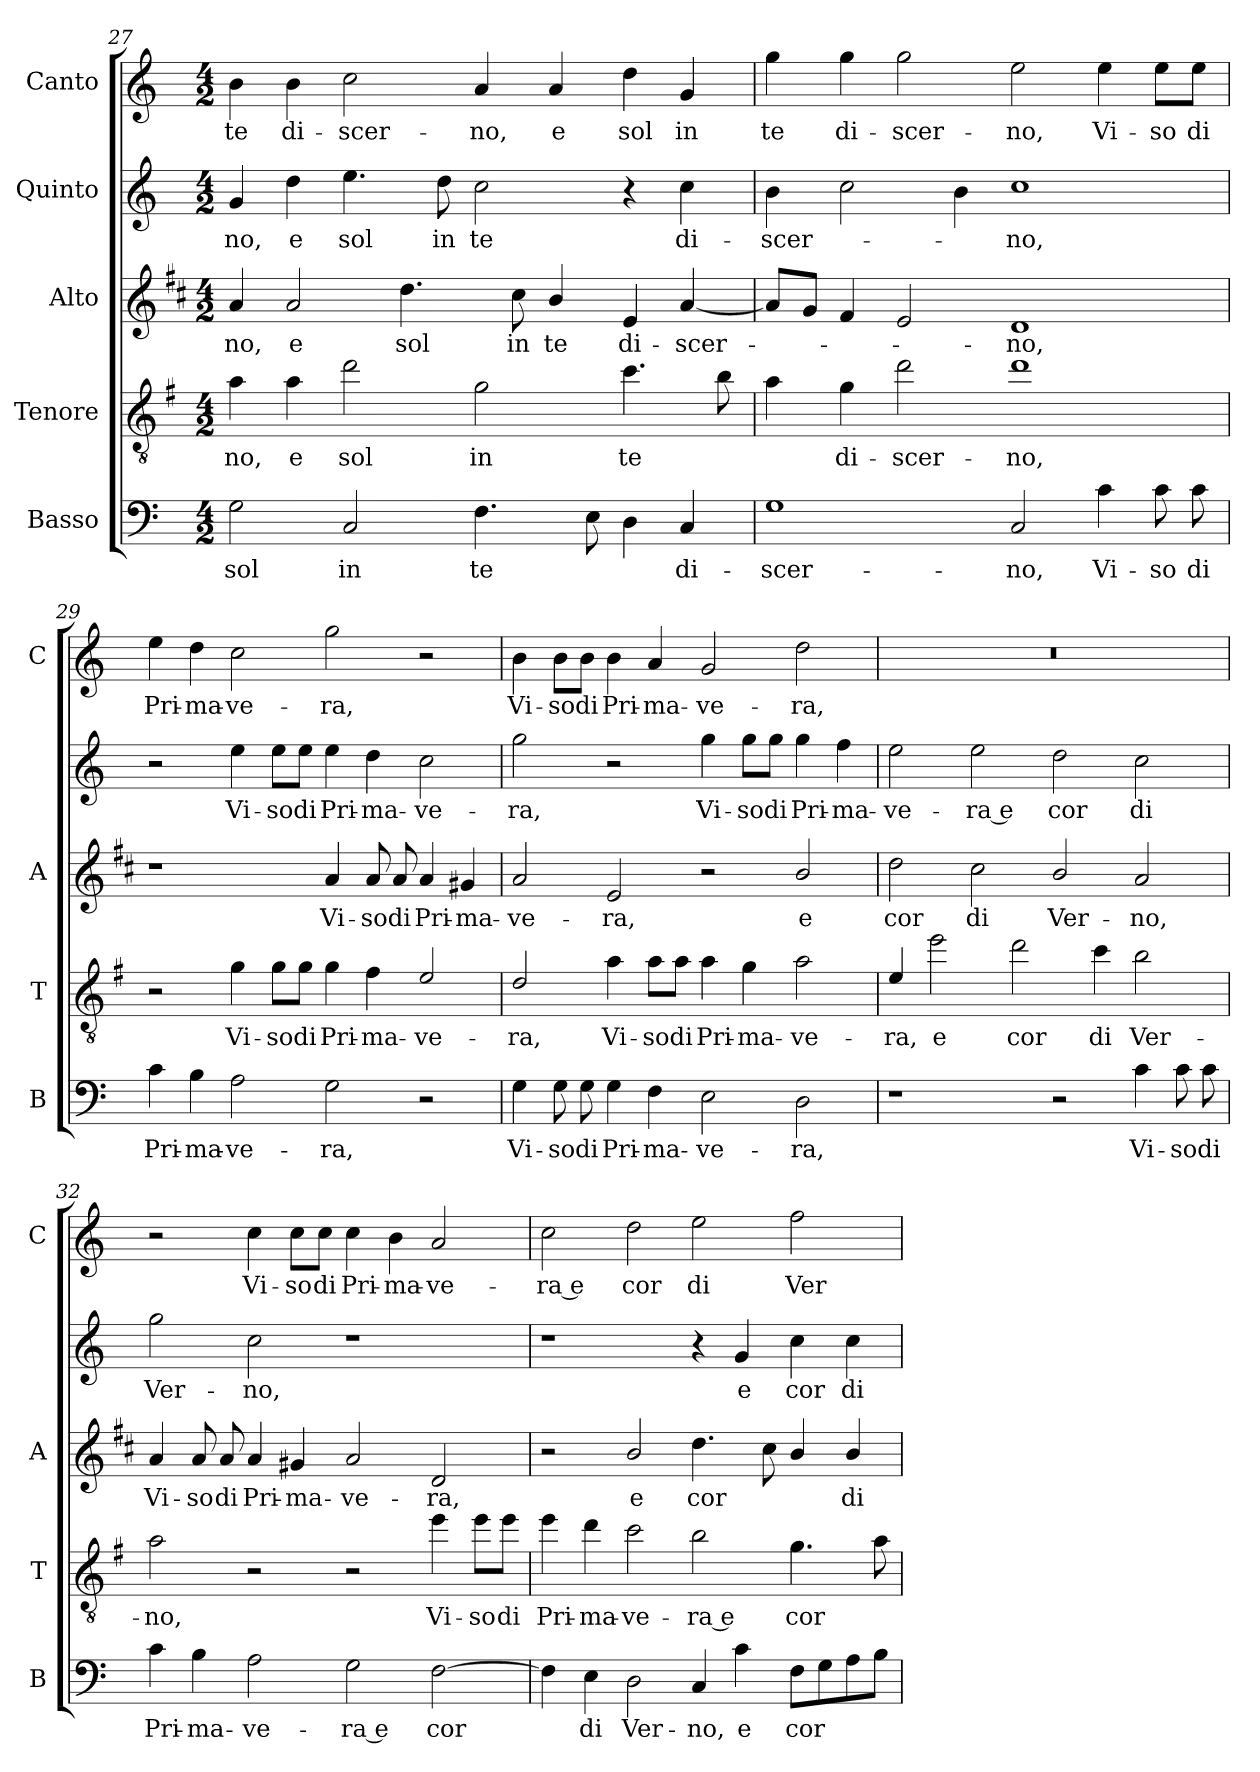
**kern	**text	**kern	**text	**kern	**text	**kern	**text	**kern	**text
*part5	*part5	*part4	*part4	*part3	*part3	*part2	*part2	*part1	*part1
*staff5	*staff5	*staff4	*staff4	*staff3	*staff3	*staff2	*staff2	*staff1	*staff1
*I"Basso	*	*I"Tenore	*	*I"Alto	*	*I"Quinto	*	*I"Canto	*
*I'B	*	*I'T	*	*I'A	*	*	*	*I'C	*
!!LO:LB:g=z
*clefF4	*	*clefGv2	*	*clefG2	*	*clefG2	*	*clefG2	*
*	*	*ITrd4c7	*	*ITrd1c2	*	*	*	*	*
*k[]	*	*k[]	*	*k[]	*	*k[]	*	*k[]	*
*C:	*	*C:	*	*C:	*	*C:	*	*C:	*
*M4/2	*	*M4/2	*	*M4/2	*	*M4/2	*	*M4/2	*
=27	=27	=27	=27	=27	=27	=27	=27	=27	=27
!	!LO:LY:b	!	!LO:LY:b	!	!LO:LY:b	!	!LO:LY:b	!	!LO:LY:b
2G\	sol	4d\	-no,	4g/	-no,	4g/	-no,	4b\	te
!	!	!	!LO:LY:b	!	!LO:LY:b	!	!LO:LY:b	!	!LO:LY:b
.	.	4d\	e	2g/	e	4dd\	e	4b\	di-
!	!LO:LY:b	!	!LO:LY:b	!	!	!	!LO:LY:b	!	!LO:LY:b
2C/	in	2g\	sol	.	.	4.ee\	sol	2cc\	-scer-
!	!	!	!	!	!LO:LY:b	!	!	!	!
.	.	.	.	4.cc\	sol	.	.	.	.
!	!	!	!	!	!	!	!LO:LY:b	!	!
.	.	.	.	.	.	8dd\	in	.	.
!	!LO:LY:b	!	!LO:LY:b	!	!	!	!LO:LY:b	!	!LO:LY:b
4.F\	te	2c\	in	.	.	2cc\	te	4a/	-no,
!	!	!	!	!	!LO:LY:b	!	!	!	!
.	.	.	.	8b\	in	.	.	.	.
!	!	!	!	!	!LO:LY:b	!	!	!	!LO:LY:b
.	.	.	.	4a/	te	.	.	4a/	e
8E\	.	.	.	.	.	.	.	.	.
!	!	!	!LO:LY:b	!	!LO:LY:b	!	!	!	!LO:LY:b
4D\	.	4.f\	te	4d/	di-	4r	.	4dd\	sol
!	!LO:LY:b	!	!	!	!LO:LY:b	!	!LO:LY:b	!	!LO:LY:b
4C/	di-	.	.	[4g/	-scer-	4cc\	di-	4g/	in
.	.	8e\	.	.	.	.	.	.	.
=28	=28	=28	=28	=28	=28	=28	=28	=28	=28
!	!LO:LY:b	!	!	!	!	!	!LO:LY:b	!	!LO:LY:b
1G	-scer-	4d\	.	8g/L]	.	4b\	-scer-	4gg\	te
.	.	.	.	8f/J	.	.	.	.	.
!	!	!	!LO:LY:b	!	!	!	!	!	!LO:LY:b
.	.	4c\	di-	4e/	.	2cc\	.	4gg\	di-
!	!	!	!LO:LY:b	!	!	!	!	!	!LO:LY:b
.	.	2g\	-scer-	2d/	.	.	.	2gg\	-scer-
.	.	.	.	.	.	4b\	.	.	.
!	!LO:LY:b	!	!LO:LY:b	!	!LO:LY:b	!	!LO:LY:b	!	!LO:LY:b
2C/	-no,	1g	-no,	1c	-no,	1cc	-no,	2ee\	-no,
!	!LO:LY:b	!	!	!	!	!	!	!	!LO:LY:b
4c\	Vi-	.	.	.	.	.	.	4ee\	Vi-
!	!LO:LY:b	!	!	!	!	!	!	!	!LO:LY:b
8c\	-so	.	.	.	.	.	.	8ee\L	-so
!	!LO:LY:b	!	!	!	!	!	!	!	!LO:LY:b
8c\	di	.	.	.	.	.	.	8ee\J	di
=29	=29	=29	=29	=29	=29	=29	=29	=29	=29
!	!LO:LY:b	!	!	!	!	!	!	!	!LO:LY:b
4c\	Pri-	2r	.	1r	.	2r	.	4ee\	Pri-
!	!LO:LY:b	!	!	!	!	!	!	!	!LO:LY:b
4B\	-ma-	.	.	.	.	.	.	4dd\	-ma-
!	!LO:LY:b	!	!LO:LY:b	!	!	!	!LO:LY:b	!	!LO:LY:b
2A\	-ve-	4c\	Vi-	.	.	4ee\	Vi-	2cc\	-ve-
!	!	!	!LO:LY:b	!	!	!	!LO:LY:b	!	!
.	.	8c\L	-so	.	.	8ee\L	-so	.	.
!	!	!	!LO:LY:b	!	!	!	!LO:LY:b	!	!
.	.	8c\J	di	.	.	8ee\J	di	.	.
!	!LO:LY:b	!	!LO:LY:b	!	!LO:LY:b	!	!LO:LY:b	!	!LO:LY:b
2G\	-ra,	4c\	Pri-	4g/	Vi-	4ee\	Pri-	2gg\	-ra,
!	!	!	!LO:LY:b	!	!LO:LY:b	!	!LO:LY:b	!	!
.	.	4B\	-ma-	8g/	-so	4dd\	-ma-	.	.
!	!	!	!	!	!LO:LY:b	!	!	!	!
.	.	.	.	8g/	di	.	.	.	.
!	!	!	!LO:LY:b	!	!LO:LY:b	!	!LO:LY:b	!	!
2r	.	2A/	-ve-	4g/	Pri-	2cc\	-ve-	2r	.
!	!	!	!	!	!LO:LY:b	!	!	!	!
.	.	.	.	4f#X/	-ma-	.	.	.	.
!!LO:LB:g=z
=30	=30	=30	=30	=30	=30	=30	=30	=30	=30
!	!LO:LY:b	!	!LO:LY:b	!	!LO:LY:b	!	!LO:LY:b	!	!LO:LY:b
4G\	Vi-	2G/	-ra,	2g/	-ve-	2gg\	-ra,	4b\	Vi-
!	!LO:LY:b	!	!	!	!	!	!	!	!LO:LY:b
8G\	-so	.	.	.	.	.	.	8b\L	-so
!	!LO:LY:b	!	!	!	!	!	!	!	!LO:LY:b
8G\	di	.	.	.	.	.	.	8b\J	di
!	!LO:LY:b	!	!LO:LY:b	!	!LO:LY:b	!	!	!	!LO:LY:b
4G\	Pri-	4d\	Vi-	2d/	-ra,	2r	.	4b\	Pri-
!	!LO:LY:b	!	!LO:LY:b	!	!	!	!	!	!LO:LY:b
4F\	-ma-	8d\L	-so	.	.	.	.	4a/	-ma-
!	!	!	!LO:LY:b	!	!	!	!	!	!
.	.	8d\J	di	.	.	.	.	.	.
!	!LO:LY:b	!	!LO:LY:b	!	!	!	!LO:LY:b	!	!LO:LY:b
2E\	-ve-	4d\	Pri-	2r	.	4gg\	Vi-	2g/	-ve-
!	!	!	!LO:LY:b	!	!	!	!LO:LY:b	!	!
.	.	4c\	-ma-	.	.	8gg\L	-so	.	.
!	!	!	!	!	!	!	!LO:LY:b	!	!
.	.	.	.	.	.	8gg\J	di	.	.
!	!LO:LY:b	!	!LO:LY:b	!	!LO:LY:b	!	!LO:LY:b	!	!LO:LY:b
2D\	-ra,	2d\	-ve-	2a/	e	4gg\	Pri-	2dd\	-ra,
!	!	!	!	!	!	!	!LO:LY:b	!	!
.	.	.	.	.	.	4ff\	-ma-	.	.
=31	=31	=31	=31	=31	=31	=31	=31	=31	=31
!	!	!	!LO:LY:b	!	!LO:LY:b	!	!LO:LY:b	!	!
1r	.	4A/	-ra,	2cc\	cor	2ee\	-ve-	0r	.
!	!	!	!LO:LY:b	!	!	!	!	!	!
.	.	2a\	e	.	.	.	.	.	.
!	!	!	!	!	!LO:LY:b	!	!LO:LY:b	!	!
.	.	.	.	2b\	di	2ee\	-ra e	.	.
!	!	!	!LO:LY:b	!	!	!	!	!	!
.	.	2g\	cor	.	.	.	.	.	.
!	!	!	!	!	!LO:LY:b	!	!LO:LY:b	!	!
2r	.	.	.	2a/	Ver-	2dd\	cor	.	.
!	!	!	!LO:LY:b	!	!	!	!	!	!
.	.	4f\	di	.	.	.	.	.	.
!	!LO:LY:b	!	!LO:LY:b	!	!LO:LY:b	!	!LO:LY:b	!	!
4c\	Vi-	2e\	Ver-	2g/	-no,	2cc\	di	.	.
!	!LO:LY:b	!	!	!	!	!	!	!	!
8c\	-so	.	.	.	.	.	.	.	.
!	!LO:LY:b	!	!	!	!	!	!	!	!
8c\	di	.	.	.	.	.	.	.	.
=32	=32	=32	=32	=32	=32	=32	=32	=32	=32
!	!LO:LY:b	!	!LO:LY:b	!	!LO:LY:b	!	!LO:LY:b	!	!
4c\	Pri-	2d\	-no,	4g/	Vi-	2gg\	Ver-	2r	.
!	!LO:LY:b	!	!	!	!LO:LY:b	!	!	!	!
4B\	-ma-	.	.	8g/	-so	.	.	.	.
!	!	!	!	!	!LO:LY:b	!	!	!	!
.	.	.	.	8g/	di	.	.	.	.
!	!LO:LY:b	!	!	!	!LO:LY:b	!	!LO:LY:b	!	!LO:LY:b
2A\	-ve-	2r	.	4g/	Pri-	2cc\	-no,	4cc\	Vi-
!	!	!	!	!	!LO:LY:b	!	!	!	!LO:LY:b
.	.	.	.	4f#X/	-ma-	.	.	8cc\L	-so
!	!	!	!	!	!	!	!	!	!LO:LY:b
.	.	.	.	.	.	.	.	8cc\J	di
!	!LO:LY:b	!	!	!	!LO:LY:b	!	!	!	!LO:LY:b
2G\	-ra e	2r	.	2g/	-ve-	1r	.	4cc\	Pri-
!	!	!	!	!	!	!	!	!	!LO:LY:b
.	.	.	.	.	.	.	.	4b\	-ma-
!	!LO:LY:b	!	!LO:LY:b	!	!LO:LY:b	!	!	!	!LO:LY:b
[2F\	cor	4a\	Vi-	2c/	-ra,	.	.	2a/	-ve-
!	!	!	!LO:LY:b	!	!	!	!	!	!
.	.	8a\L	-so	.	.	.	.	.	.
!	!	!	!LO:LY:b	!	!	!	!	!	!
.	.	8a\J	di	.	.	.	.	.	.
!!LO:PB:g=z
=33	=33	=33	=33	=33	=33	=33	=33	=33	=33
!	!	!	!LO:LY:b	!	!	!	!	!	!LO:LY:b
4F\]	.	4a\	Pri-	2r	.	1r	.	2cc\	-ra e
!	!LO:LY:b	!	!LO:LY:b	!	!	!	!	!	!
4E\	di	4g\	-ma-	.	.	.	.	.	.
!	!LO:LY:b	!	!LO:LY:b	!	!LO:LY:b	!	!	!	!LO:LY:b
2D\	Ver-	2f\	-ve-	2a/	e	.	.	2dd\	cor
!	!LO:LY:b	!	!LO:LY:b	!	!LO:LY:b	!	!	!	!LO:LY:b
4C/	-no,	2e\	-ra e	4.cc\	cor	4r	.	2ee\	di
!	!LO:LY:b	!	!	!	!	!	!LO:LY:b	!	!
4c\	e	.	.	.	.	4g/	e	.	.
.	.	.	.	8b\	.	.	.	.	.
!	!LO:LY:b	!	!LO:LY:b	!	!	!	!LO:LY:b	!	!LO:LY:b
8F\L	cor	4.c\	cor	4a/	.	4cc\	cor	2ff\	Ver-
8G\	.	.	.	.	.	.	.	.	.
!	!	!	!	!	!LO:LY:b	!	!LO:LY:b	!	!
8A\	.	.	.	4a/	di	4cc\	di	.	.
8B\J	.	8d\	.	.	.	.	.	.	.
=	=	=	=	=	=	=	=	=	=
*-	*-	*-	*-	*-	*-	*-	*-	*-	*-
